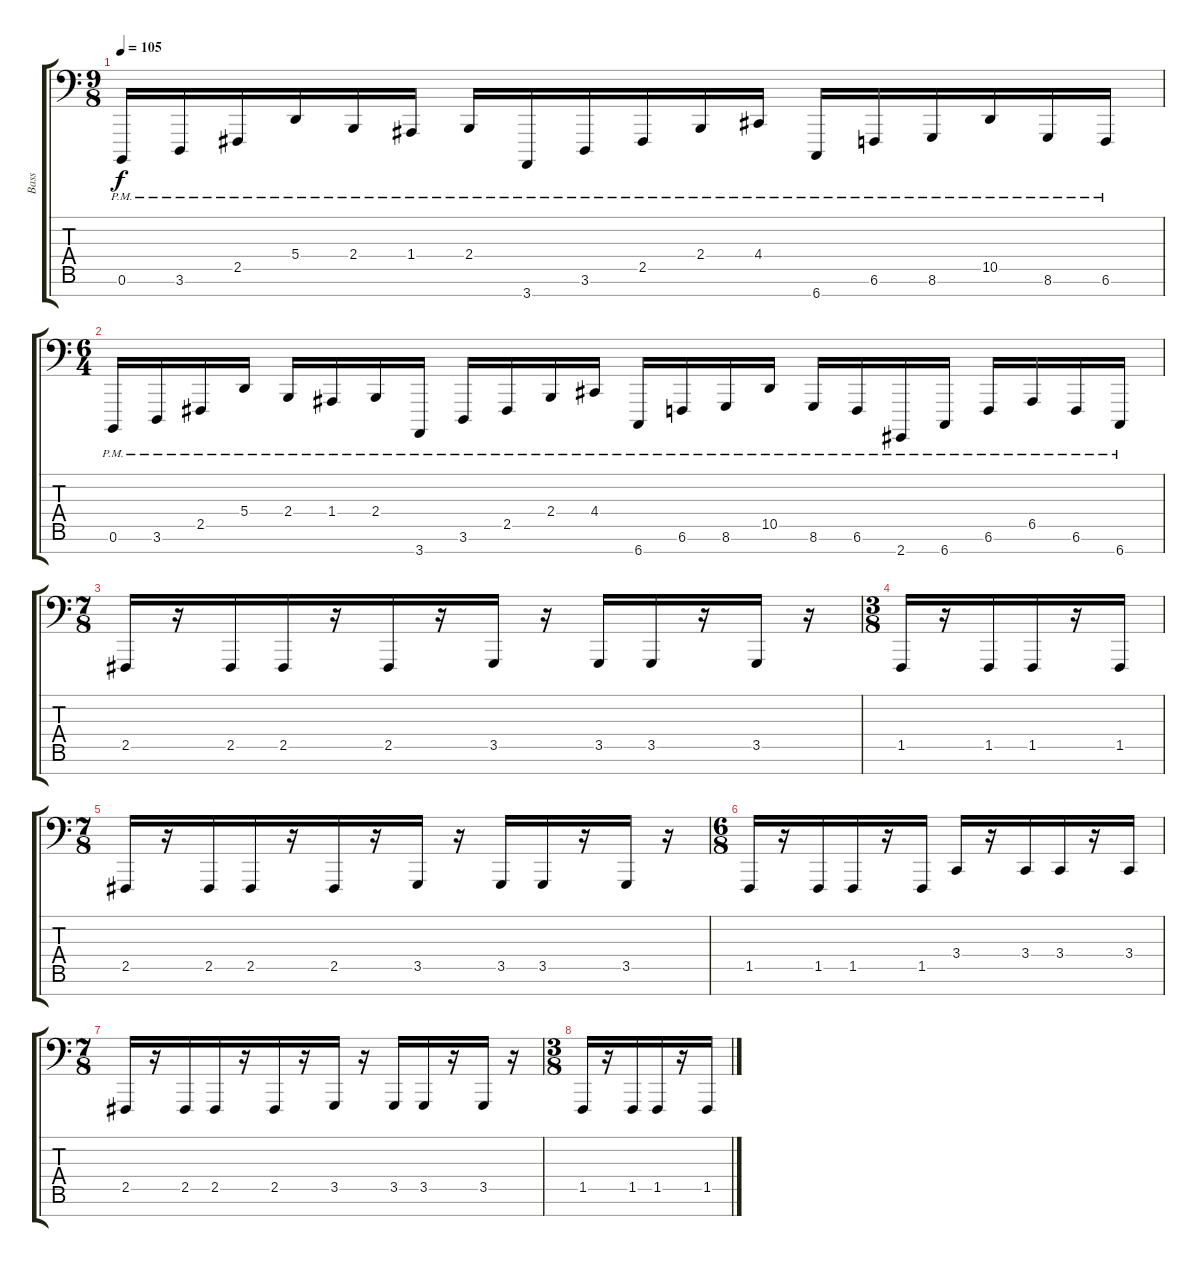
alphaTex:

\track ("Bass" "Bass") {instrument lead2sawtooth}
\staff {score tabs}
\tuning (B2 Gb2 D2 A1 E1 B0 Gb0) {hide}
\ts (9 8)
\tempo 105
\clef f4
\ks c
0.6{pm}.16{dy f volume 16} 3.6{pm}.16 2.5{pm}.16 5.4{pm}.16 2.4{pm}.16 1.4{pm}.16 2.4{pm}.16 3.7{pm}.16 3.6{pm}.16 2.5{pm}.16 2.4{pm}.16 4.4{pm}.16 6.7{pm}.16 6.6{pm}.16 8.6{pm}.16 10.5{pm}.16 8.6{pm}.16 6.6{pm}.16 |
\ts (6 4)
0.6{pm}.16 3.6{pm}.16 2.5{pm}.16 5.4{pm}.16 2.4{pm}.16 1.4{pm}.16 2.4{pm}.16 3.7{pm}.16 3.6{pm}.16 2.5{pm}.16 2.4{pm}.16 4.4{pm}.16 6.7{pm}.16 6.6{pm}.16 8.6{pm}.16 10.5{pm}.16 8.6{pm}.16 6.6{pm}.16 2.7{pm}.16 6.7{pm}.16 6.6{pm}.16 6.5{pm}.16 6.6{pm}.16 6.7{pm}.16 |
\ts (7 8)
2.5.16{volume 11} r.16 2.5.16 2.5.16 r.16 2.5.16 r.16 3.5.16 r.16 3.5.16 3.5.16 r.16 3.5.16 r.16 |
\ts (3 8)
1.5.16 r.16 1.5.16 1.5.16 r.16 1.5.16 |
\ts (7 8)
2.5.16 r.16 2.5.16 2.5.16 r.16 2.5.16 r.16 3.5.16 r.16 3.5.16 3.5.16 r.16 3.5.16 r.16 |
\ts (6 8)
1.5.16 r.16 1.5.16 1.5.16 r.16 1.5.16 3.4.16 r.16 3.4.16 3.4.16 r.16 3.4.16 |
\ts (7 8)
2.5.16 r.16 2.5.16 2.5.16 r.16 2.5.16 r.16 3.5.16 r.16 3.5.16 3.5.16 r.16 3.5.16 r.16 |
\ts (3 8)
1.5.16 r.16 1.5.16 1.5.16 r.16 1.5.16
